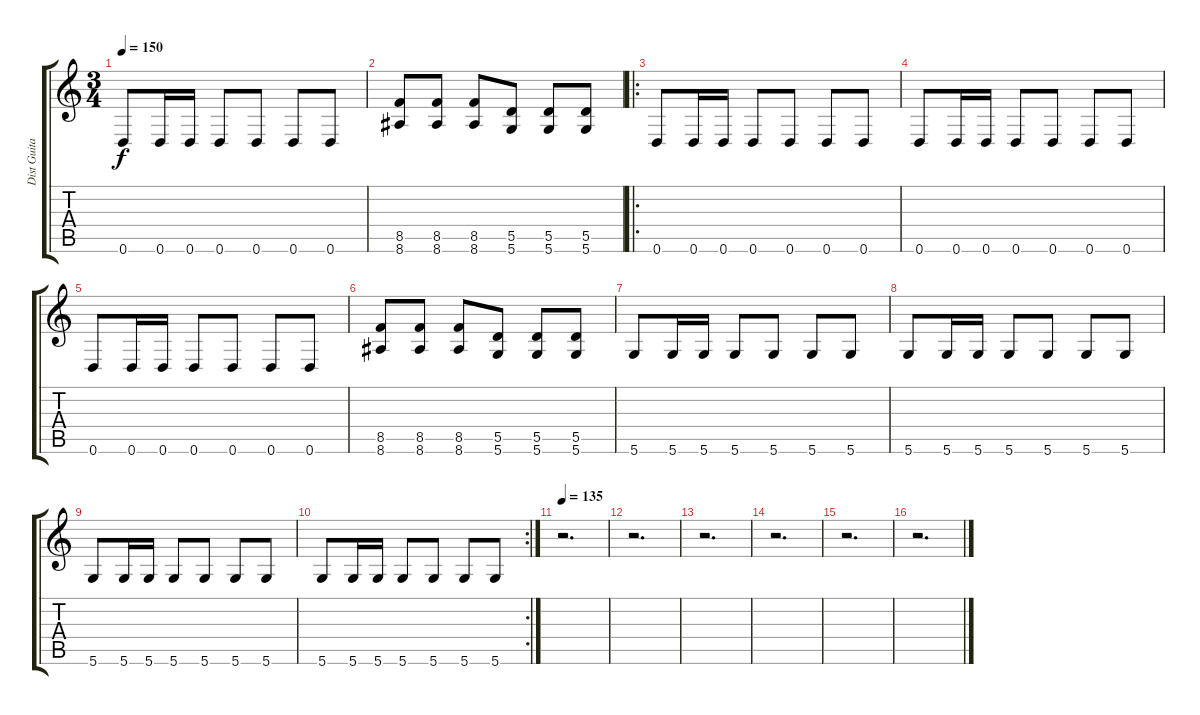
\track ("Dist Guitar - Rhythm" "Dist Guita") {instrument overdrivenguitar}
\staff {score tabs}
\tuning (E4 B3 G3 D3 A2 D2) {hide}
\ts (3 4)
\tempo 150
\clef g2
\ks c
0.6.8{dy f} 0.6.16 0.6.16 0.6.8 0.6.8 0.6.8 0.6.8 |
(8.5 8.6).8 (8.5 8.6).8 (8.5 8.6).8 (5.5 5.6).8 (5.5 5.6).8 (5.5 5.6).8 |
\ro
0.6.8 0.6.16 0.6.16 0.6.8 0.6.8 0.6.8 0.6.8 |
0.6.8 0.6.16 0.6.16 0.6.8 0.6.8 0.6.8 0.6.8 |
0.6.8 0.6.16 0.6.16 0.6.8 0.6.8 0.6.8 0.6.8 |
(8.5 8.6).8 (8.5 8.6).8 (8.5 8.6).8 (5.5 5.6).8 (5.5 5.6).8 (5.5 5.6).8 |
5.6.8 5.6.16 5.6.16 5.6.8 5.6.8 5.6.8 5.6.8 |
5.6.8 5.6.16 5.6.16 5.6.8 5.6.8 5.6.8 5.6.8 |
5.6.8 5.6.16 5.6.16 5.6.8 5.6.8 5.6.8 5.6.8 |
\rc 2
5.6.8 5.6.16 5.6.16 5.6.8 5.6.8 5.6.8 5.6.8 |
\tempo 135
r.2{d} |
r.2{d} |
r.2{d} |
r.2{d} |
r.2{d} |
r.2{d}
